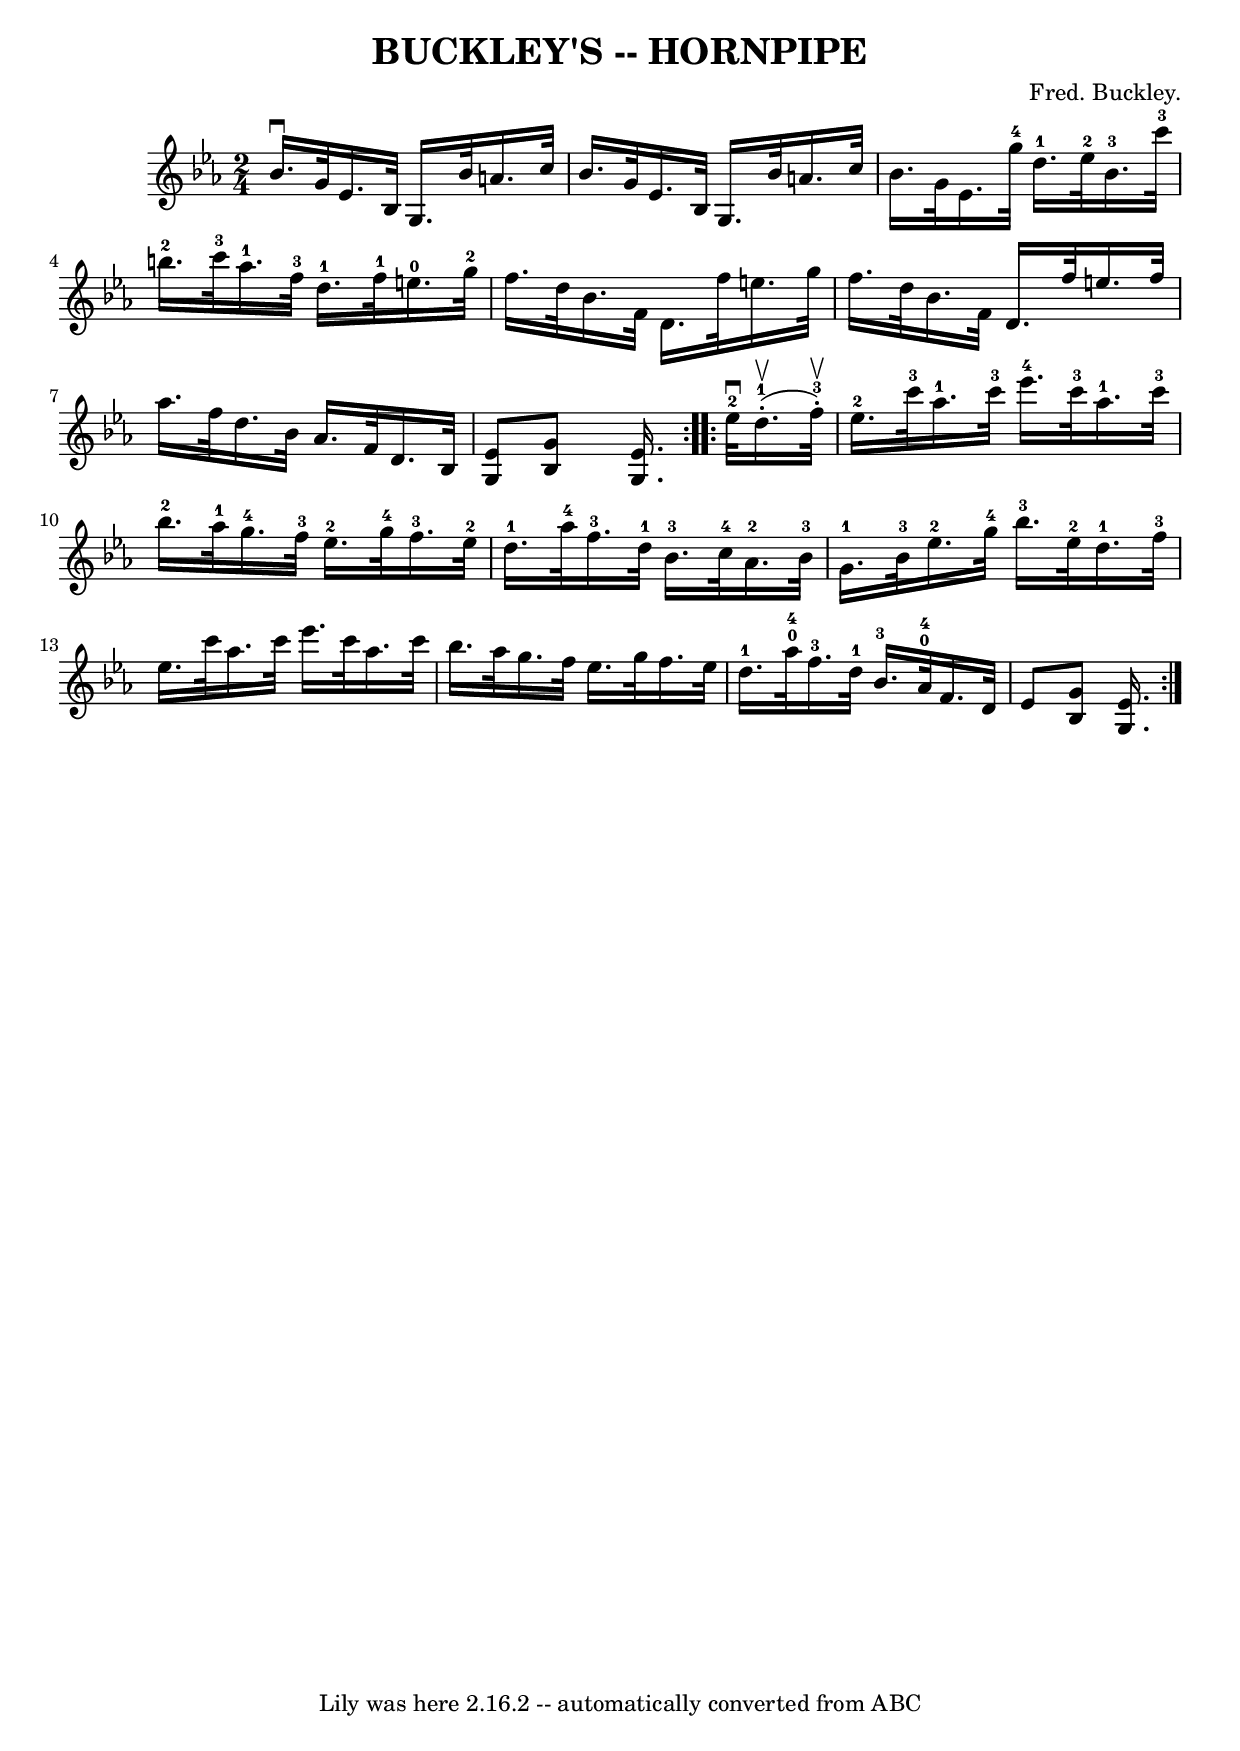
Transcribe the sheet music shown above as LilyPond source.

\version "2.16.2"
\include "Mammoth.ily"
\header {
  %% book = "Ryan's Mammoth Collection of Fiddle Tunes"
 composer = "Fred. Buckley."
 crossRefNumber = "1"
 footnotes = "\\\\\\\\N: The combined \"4\" and \"0\" in bars 11 and 15 is a mystery."
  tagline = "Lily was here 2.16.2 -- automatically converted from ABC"
  title = "BUCKLEY'S -- HORNPIPE"

}
voicedefault =  {



  \repeat volta 2 {

    \time 2/4 
    \key ees \major % %staffsep 50 bes'32.^\downbow a'32. (^\upbow-. c''32^\upbow-.)        |
    
 bes'16.^\downbow g'32 ees'16. bes32 g16. bes'32 a'16. c''32     |
 bes'16. g'32 ees'16. bes32 g16. bes'32 a'16. c''32         |
 bes'16. g'32 ees'16. g''32-4 d''16.-1 ees''32-2 bes'16.-3 c'''32-3    |
 b''16.-2 c'''32-3 aes''16.-1 f''32-3 d''16.-1 f''32-1 e''16.-0 g''32-2   |  |
 f''16. d''32 bes'16. f'32 d'16. f''32 e''16. g''32     |
 f''16. d''32 bes'16. f'32 d'16. f''32 e''16. f''32         |
 aes''16. f''32 d''16. bes'32 aes'16. f'32 d'16. bes32     |
    
    << ees'8 g8   >> << g'8 bes16   >> << ees'16. g16.   >>   
  }     

  \repeat volta 2 { ees''32-2^\downbow d''16.-1(^\upbow-. f''32-3^\upbow-.)        |
 ees''16.-2 c'''32-3 aes''16.-1 c'''32-3 ees'''16.-4 c'''32-3 aes''16.-1 c'''32-3      |
 bes''16.-2 aes''32-1 g''16.-4 f''32-3 ees''16.-2 g''32-4 f''16.-3 ees''32-2        |
 d''16.-1 aes''32-4 f''16.-3 d''32-1 bes'16.-3 c''32-4 aes'16.-2 bes'32-3        |
 g'16.-1 bes'32-3   
 ees''16.-2 g''32-4 bes''16.-3 ees''32-2 d''16.-1 f''32-3   |  |
 ees''16. c'''32 aes''16. c'''32 ees'''16. c'''32 aes''16. c'''32     |
 bes''16. aes''32 g''16. f''32 ees''16. g''32 f''16. ees''32         |
 d''16.-1 aes''32-0-4 f''16.-3 d''32-1    |
 bes'16.-3 aes'32-0-4 f'16. d'32     |
 ees'8  << g'8  
	 bes8   >> << ees'16. g16.   >>   
  }   

}

\score{
  <<

    \context Staff="default"
    {
      \voicedefault 
      
    }

  >>
  \layout {
    
  }
  \midi {
  }

}
